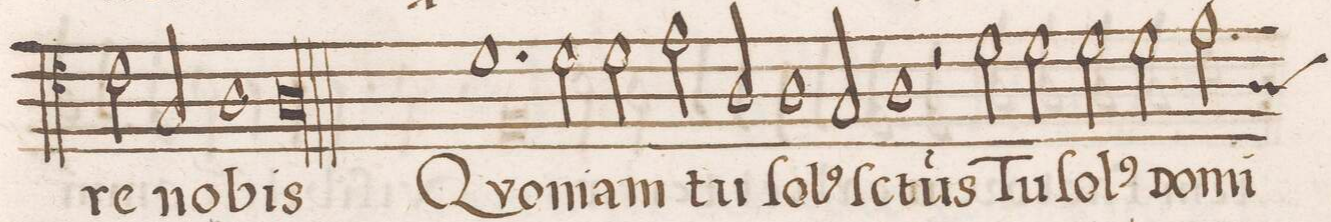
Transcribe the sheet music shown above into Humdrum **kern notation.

**kern	**text
*I"ALTVS	*
*clefC4	*
*k[]	*
*met(c|)	*
*M2/1	*
2c\	-re-
2G/	-re
1A	no-
=76-	=76-
0Al	-bis
=77||-	=77||-
1.d	Qvo-
2d\	-ni-
=78-	=78-
2d\	-am
2e\	tu
2A/	ſo-
1A	-l(us)
=79-	=79-
2G/	ſ(an)-
1A	-ctus
=80-	=80-
2r	.
2d\	Tu
2d\	ſo-
2d\	-l(us)
=81-	=81-
2d\	Do-
*custos:A	*
2e\	-mi-
*-	*-
